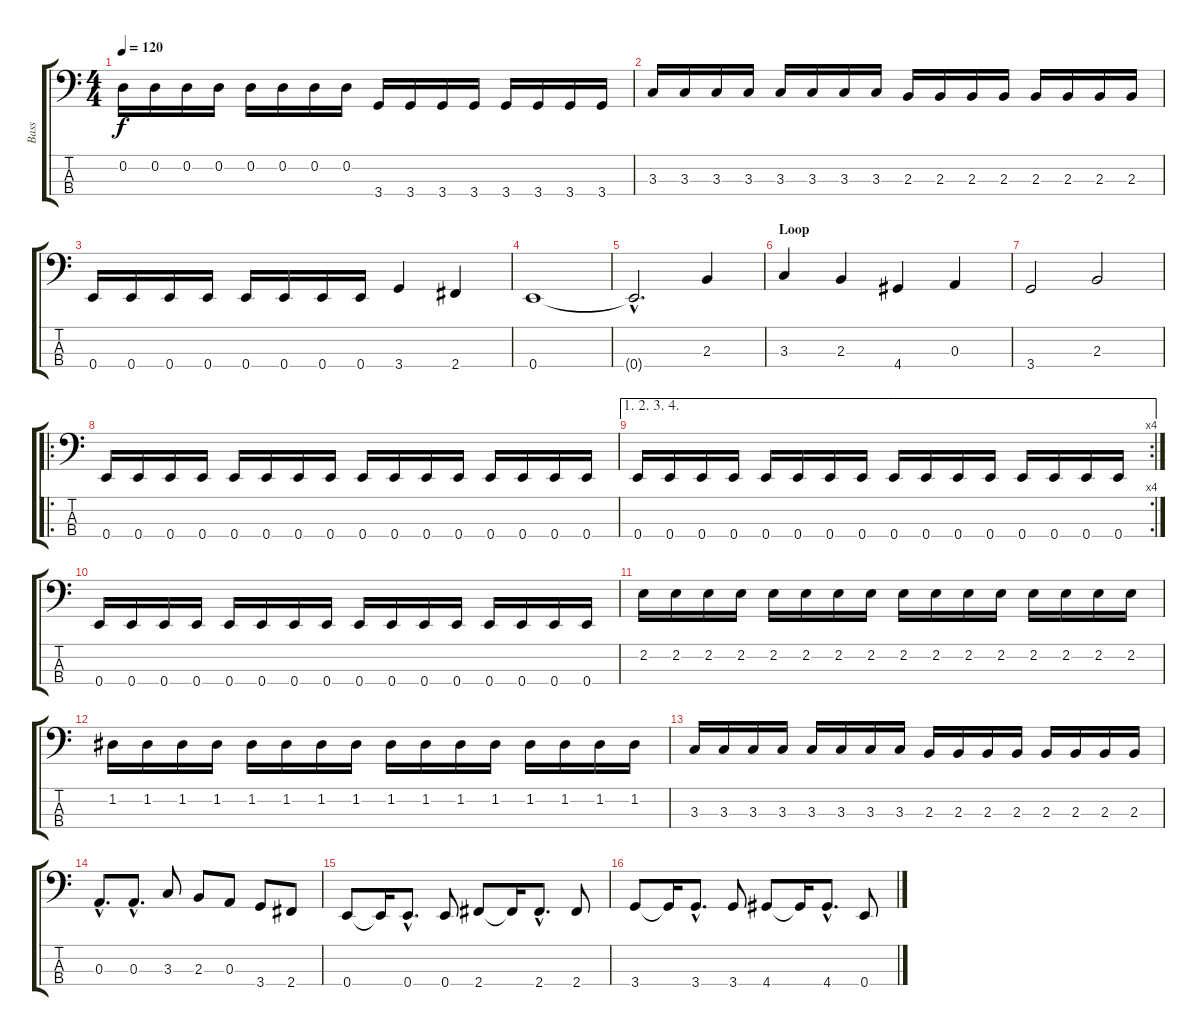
\track ("Bass" "Bass") {instrument electricbasspick}
\staff {score tabs}
\tuning (G2 D2 A1 E1) {hide}
\ts (4 4)
\tempo 120
\clef f4
\ks c
0.2.16{dy f} 0.2.16 0.2.16 0.2.16 0.2.16 0.2.16 0.2.16 0.2.16 3.4.16 3.4.16 3.4.16 3.4.16 3.4.16 3.4.16 3.4.16 3.4.16 |
3.3.16 3.3.16 3.3.16 3.3.16 3.3.16 3.3.16 3.3.16 3.3.16 2.3.16 2.3.16 2.3.16 2.3.16 2.3.16 2.3.16 2.3.16 2.3.16 |
0.4.16 0.4.16 0.4.16 0.4.16 0.4.16 0.4.16 0.4.16 0.4.16 3.4.4 2.4.4 |
0.4.1 |
0.4{hac t}.2{d} 2.3.4 |
\section ("" "Loop")
3.3.4 2.3.4 4.4.4 0.3.4 |
3.4.2 2.3.2 |
\ro
0.4.16 0.4.16 0.4.16 0.4.16 0.4.16 0.4.16 0.4.16 0.4.16 0.4.16 0.4.16 0.4.16 0.4.16 0.4.16 0.4.16 0.4.16 0.4.16 |
\ae (1 2 3 4)
\rc 4
0.4.16 0.4.16 0.4.16 0.4.16 0.4.16 0.4.16 0.4.16 0.4.16 0.4.16 0.4.16 0.4.16 0.4.16 0.4.16 0.4.16 0.4.16 0.4.16 |
0.4.16 0.4.16 0.4.16 0.4.16 0.4.16 0.4.16 0.4.16 0.4.16 0.4.16 0.4.16 0.4.16 0.4.16 0.4.16 0.4.16 0.4.16 0.4.16 |
2.2.16 2.2.16 2.2.16 2.2.16 2.2.16 2.2.16 2.2.16 2.2.16 2.2.16 2.2.16 2.2.16 2.2.16 2.2.16 2.2.16 2.2.16 2.2.16 |
1.2.16 1.2.16 1.2.16 1.2.16 1.2.16 1.2.16 1.2.16 1.2.16 1.2.16 1.2.16 1.2.16 1.2.16 1.2.16 1.2.16 1.2.16 1.2.16 |
3.3.16 3.3.16 3.3.16 3.3.16 3.3.16 3.3.16 3.3.16 3.3.16 2.3.16 2.3.16 2.3.16 2.3.16 2.3.16 2.3.16 2.3.16 2.3.16 |
0.3{hac}.8{d} 0.3{hac}.8{d} 3.3.8 2.3.8 0.3.8 3.4.8 2.4.8 |
0.4.8 0.4{t}.16 0.4{hac}.8{d} 0.4.8 2.4.8 2.4{t}.16 2.4{hac}.8{d} 2.4.8 |
3.4.8 3.4{t}.16 3.4{hac}.8{d} 3.4.8 4.4.8 4.4{t}.16 4.4{hac}.8{d} 0.4.8
